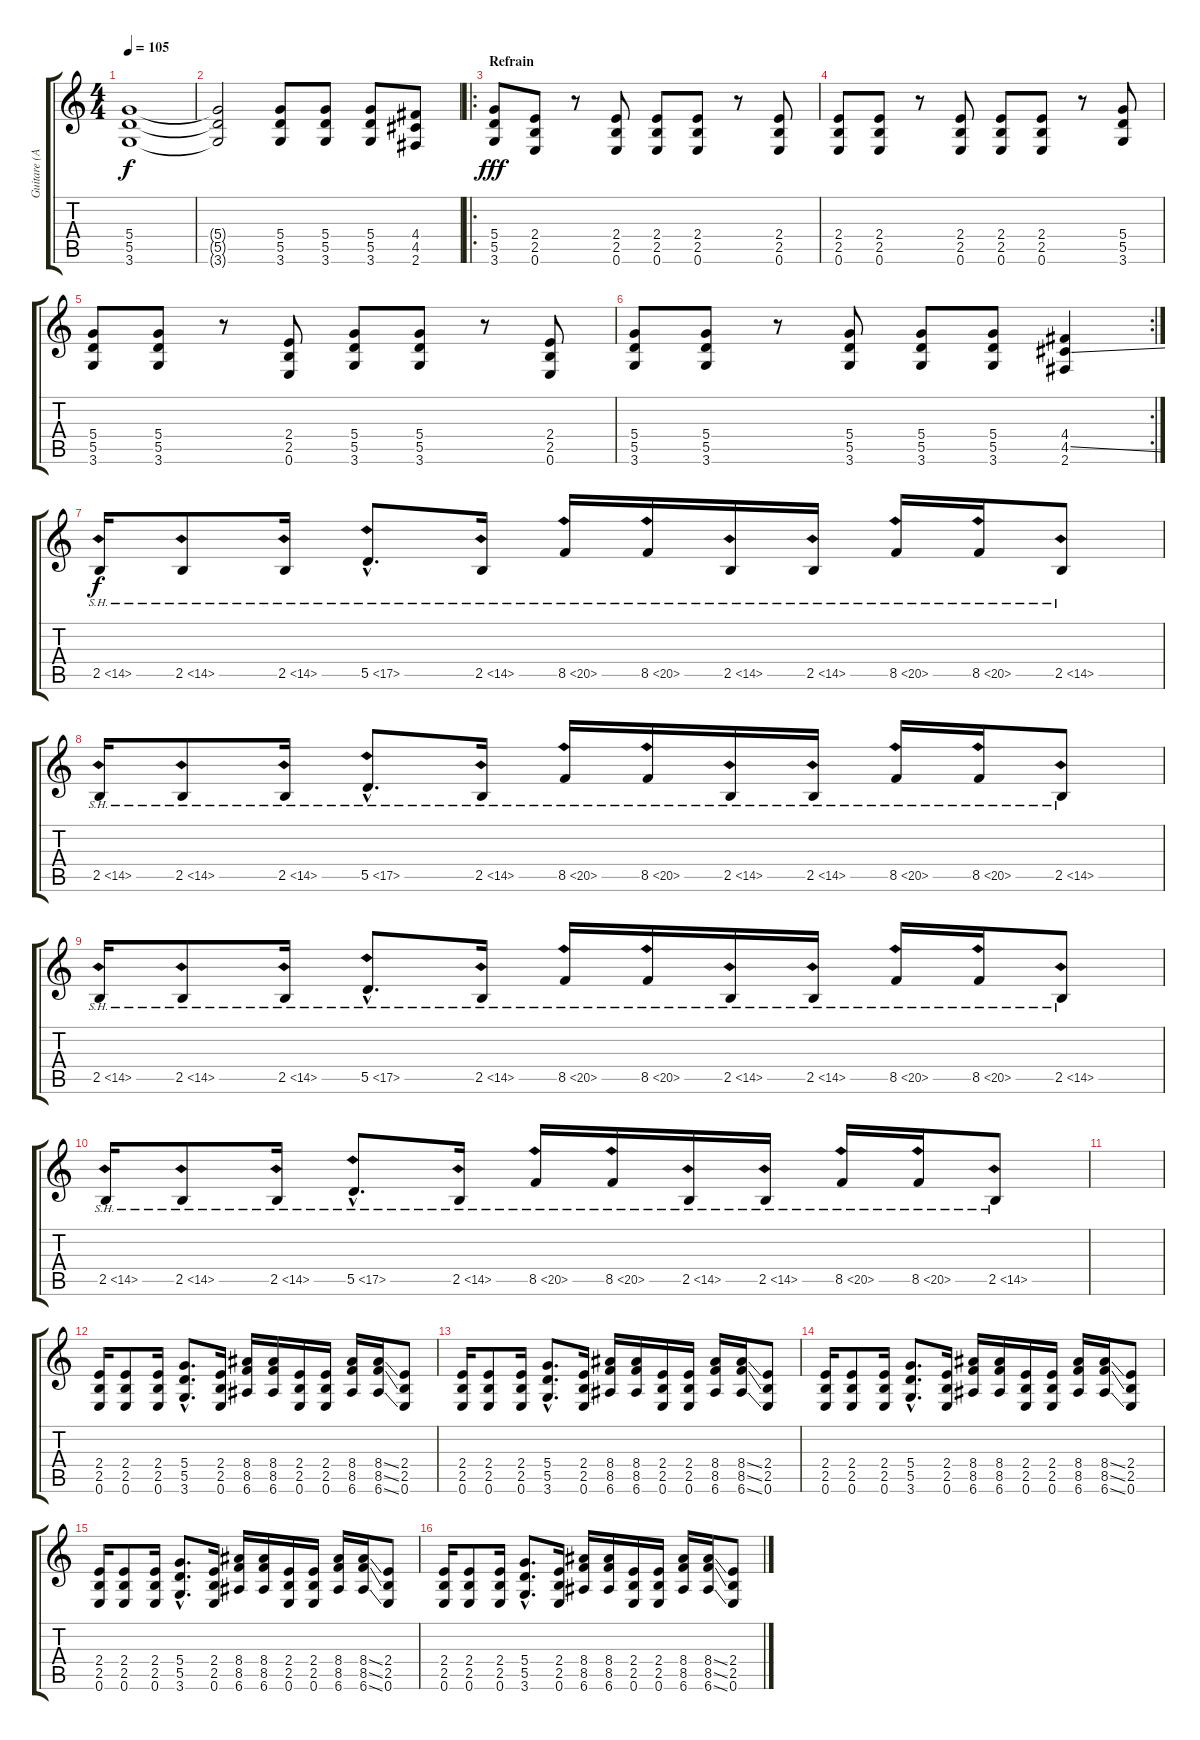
\track ("Guitare (Acey Slade)" "Guitare (A") {instrument distortionguitar}
\staff {score tabs}
\tuning (E4 B3 G3 D3 A2 E2) {hide}
\ts (4 4)
\tempo 105
\clef g2
\ks c
(5.4 5.5 3.6).1{dy f} |
(5.4{t} 5.5{t} 3.6{t}).2 (5.4 5.5 3.6).8 (5.4 5.5 3.6).8 (5.4 5.5 3.6).8 (4.4 4.5 2.6).8 |
\ro
\section ("" "Refrain")
(5.4 5.5 3.6).8{dy fff} (2.4 2.5 0.6).8 r.8 (2.4 2.5 0.6).8 (2.4 2.5 0.6).8 (2.4 2.5 0.6).8 r.8 (2.4 2.5 0.6).8 |
(2.4 2.5 0.6).8 (2.4 2.5 0.6).8 r.8 (2.4 2.5 0.6).8 (2.4 2.5 0.6).8 (2.4 2.5 0.6).8 r.8 (5.4 5.5 3.6).8 |
(5.4 5.5 3.6).8 (5.4 5.5 3.6).8 r.8 (2.4 2.5 0.6).8 (5.4 5.5 3.6).8 (5.4 5.5 3.6).8 r.8 (2.4 2.5 0.6).8 |
\rc 2
(5.4 5.5 3.6).8 (5.4 5.5 3.6).8 r.8 (5.4 5.5 3.6).8 (5.4 5.5 3.6).8 (5.4 5.5 3.6).8 (4.4 4.5{ss} 2.6).4 |
2.5{sh 12}.16{dy f} 2.5{sh 12}.8 2.5{sh 12}.16 5.5{sh 12 hac}.8{d} 2.5{sh 12}.16 8.5{sh 12}.16 8.5{sh 12}.16 2.5{sh 12}.16 2.5{sh 12}.16 8.5{sh 12}.16 8.5{sh 12}.16 2.5{sh 12}.8 |
2.5{sh 12}.16 2.5{sh 12}.8 2.5{sh 12}.16 5.5{sh 12 hac}.8{d} 2.5{sh 12}.16 8.5{sh 12}.16 8.5{sh 12}.16 2.5{sh 12}.16 2.5{sh 12}.16 8.5{sh 12}.16 8.5{sh 12}.16 2.5{sh 12}.8 |
2.5{sh 12}.16 2.5{sh 12}.8 2.5{sh 12}.16 5.5{sh 12 hac}.8{d} 2.5{sh 12}.16 8.5{sh 12}.16 8.5{sh 12}.16 2.5{sh 12}.16 2.5{sh 12}.16 8.5{sh 12}.16 8.5{sh 12}.16 2.5{sh 12}.8 |
2.5{sh 12}.16 2.5{sh 12}.8 2.5{sh 12}.16 5.5{sh 12 hac}.8{d} 2.5{sh 12}.16 8.5{sh 12}.16 8.5{sh 12}.16 2.5{sh 12}.16 2.5{sh 12}.16 8.5{sh 12}.16 8.5{sh 12}.16 2.5{sh 12}.8 |
|
(2.4 2.5 0.6).16 (2.4 2.5 0.6).8 (2.4 2.5 0.6).16 (5.4{hac} 5.5{hac} 3.6{hac}).8{d} (2.4 2.5 0.6).16 (8.4 8.5 6.6).16 (8.4 8.5 6.6).16 (2.4 2.5 0.6).16 (2.4 2.5 0.6).16 (8.4 8.5 6.6).16 (8.4{ss} 8.5{ss} 6.6{ss}).16 (2.4 2.5 0.6).8 |
(2.4 2.5 0.6).16 (2.4 2.5 0.6).8 (2.4 2.5 0.6).16 (5.4{hac} 5.5{hac} 3.6{hac}).8{d} (2.4 2.5 0.6).16 (8.4 8.5 6.6).16 (8.4 8.5 6.6).16 (2.4 2.5 0.6).16 (2.4 2.5 0.6).16 (8.4 8.5 6.6).16 (8.4{ss} 8.5{ss} 6.6{ss}).16 (2.4 2.5 0.6).8 |
(2.4 2.5 0.6).16 (2.4 2.5 0.6).8 (2.4 2.5 0.6).16 (5.4{hac} 5.5{hac} 3.6{hac}).8{d} (2.4 2.5 0.6).16 (8.4 8.5 6.6).16 (8.4 8.5 6.6).16 (2.4 2.5 0.6).16 (2.4 2.5 0.6).16 (8.4 8.5 6.6).16 (8.4{ss} 8.5{ss} 6.6{ss}).16 (2.4 2.5 0.6).8 |
(2.4 2.5 0.6).16 (2.4 2.5 0.6).8 (2.4 2.5 0.6).16 (5.4{hac} 5.5{hac} 3.6{hac}).8{d} (2.4 2.5 0.6).16 (8.4 8.5 6.6).16 (8.4 8.5 6.6).16 (2.4 2.5 0.6).16 (2.4 2.5 0.6).16 (8.4 8.5 6.6).16 (8.4{ss} 8.5{ss} 6.6{ss}).16 (2.4 2.5 0.6).8 |
(2.4 2.5 0.6).16 (2.4 2.5 0.6).8 (2.4 2.5 0.6).16 (5.4{hac} 5.5{hac} 3.6{hac}).8{d} (2.4 2.5 0.6).16 (8.4 8.5 6.6).16 (8.4 8.5 6.6).16 (2.4 2.5 0.6).16 (2.4 2.5 0.6).16 (8.4 8.5 6.6).16 (8.4{ss} 8.5{ss} 6.6{ss}).16 (2.4 2.5 0.6).8
